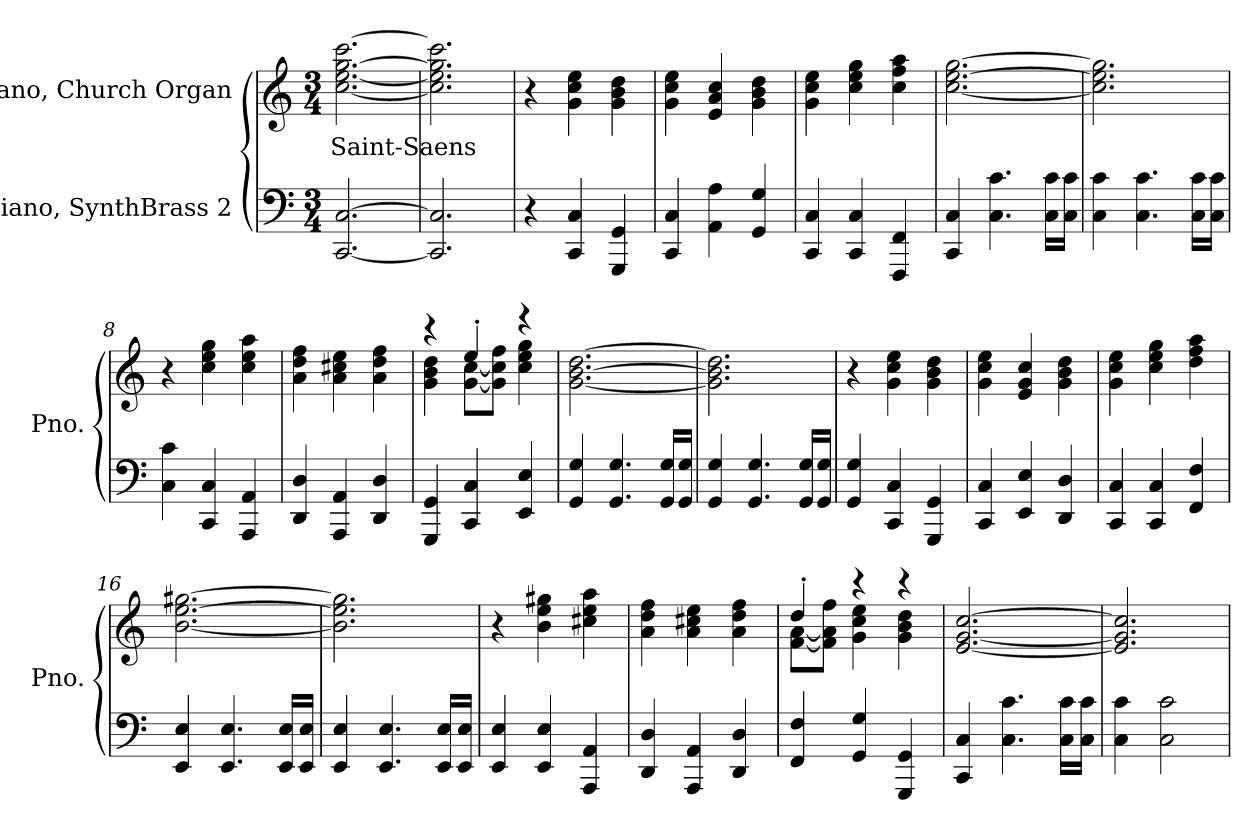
**kern	**kern	**text
*part2	*part1	*part1
*staff2	*staff1	*staff1
*I"Piano, SynthBrass 2	*I"Piano, Church Organ	*
*I'Pno.	*I'Pno.	*
*clefF4	*clefG2	*
*k[]	*k[]	*
*M3/4	*M3/4	*
*MM92	*MM92	*
=1	=1	=1
!	!	!LO:LY:b
[2.CC/ [2.C/	[2.cc\ [2.ee\ [2.gg\ [2.ccc\	Saint-Saens
=2	=2	=2
2.CC/] 2.C/]	2.cc\] 2.ee\] 2.gg\] 2.ccc\]	.
=3	=3	=3
4r	4r	.
4CC/ 4C/	4g\ 4cc\ 4ee\	.
4GGG/ 4GG/	4g\ 4b\ 4dd\	.
=4	=4	=4
4CC/ 4C/	4g\ 4cc\ 4ee\	.
4AA\ 4A\	4e/ 4a/ 4cc/	.
4GG/ 4G/	4g\ 4b\ 4dd\	.
=5	=5	=5
4CC/ 4C/	4g\ 4cc\ 4ee\	.
4CC/ 4C/	4cc\ 4ee\ 4gg\	.
4FFF/ 4FF/	4cc\ 4ff\ 4aa\	.
=6	=6	=6
4CC/ 4C/	[2.cc\ [2.ee\ [2.gg\	.
4.C\ 4.c\	.	.
16C\ 16c\LL	.	.
16C\ 16c\JJ	.	.
!!LO:LB:g=z
=7	=7	=7
4C\ 4c\	2.cc\] 2.ee\] 2.gg\]	.
4.C\ 4.c\	.	.
16C\ 16c\LL	.	.
16C\ 16c\JJ	.	.
=8	=8	=8
4C\ 4c\	4r	.
4CC/ 4C/	4cc\ 4ee\ 4gg\	.
4AAA/ 4AA/	4cc\ 4ee\ 4aa\	.
=9	=9	=9
4DD/ 4D/	4a\ 4dd\ 4ff\	.
4AAA/ 4AA/	4a\ 4cc#X\ 4ee\	.
4DD/ 4D/	4a\ 4dd\ 4ff\	.
=10	=10	=10
*	*^	*
4GGG/ 4GG/	4r	4g\ 4b\ 4dd\	.
4CC/ 4C/	4ee'/	[8g\ [8cc\L	.
.	.	8g\] 8cc\] 8ff\J	.
4EE/ 4E/	4r	4cc\ 4ee\ 4gg\	.
*	*v	*v	*
=11	=11	=11
4GG/ 4G/	[2.g\ [2.b\ [2.dd\	.
4.GG/ 4.G/	.	.
16GG/ 16G/LL	.	.
16GG/ 16G/JJ	.	.
=12	=12	=12
4GG/ 4G/	2.g\] 2.b\] 2.dd\]	.
4.GG/ 4.G/	.	.
16GG/ 16G/LL	.	.
16GG/ 16G/JJ	.	.
=13	=13	=13
4GG/ 4G/	4r	.
4CC/ 4C/	4g\ 4cc\ 4ee\	.
4GGG/ 4GG/	4g\ 4b\ 4dd\	.
=14	=14	=14
4CC/ 4C/	4g\ 4cc\ 4ee\	.
4EE/ 4E/	4e/ 4g/ 4cc/	.
4DD/ 4D/	4g\ 4b\ 4dd\	.
!!LO:LB:g=z
=15	=15	=15
4CC/ 4C/	4g\ 4cc\ 4ee\	.
4CC/ 4C/	4cc\ 4ee\ 4gg\	.
4FF/ 4F/	4dd\ 4ff\ 4aa\	.
=16	=16	=16
4EE/ 4E/	[2.b\ [2.ee\ [2.gg#X\	.
4.EE/ 4.E/	.	.
16EE/ 16E/LL	.	.
16EE/ 16E/JJ	.	.
=17	=17	=17
4EE/ 4E/	2.b\] 2.ee\] 2.gg#\]	.
4.EE/ 4.E/	.	.
16EE/ 16E/LL	.	.
16EE/ 16E/JJ	.	.
=18	=18	=18
4EE/ 4E/	4r	.
4EE/ 4E/	4b\ 4ee\ 4gg#X\	.
4AAA/ 4AA/	4cc#X\ 4ee\ 4aa\	.
=19	=19	=19
4DD/ 4D/	4a\ 4dd\ 4ff\	.
4AAA/ 4AA/	4a\ 4cc#X\ 4ee\	.
4DD/ 4D/	4a\ 4dd\ 4ff\	.
=20	=20	=20
*	*^	*
4FF/ 4F/	4dd'/	[8f\ [8a\L	.
.	.	8f\] 8a\] 8ff\J	.
4GG/ 4G/	4r	4g\ 4cc\ 4ee\	.
4GGG/ 4GG/	4r	4g\ 4b\ 4dd\	.
*	*v	*v	*
=21	=21	=21
4CC/ 4C/	[2.e/ [2.g/ [2.cc/	.
4.C\ 4.c\	.	.
16C\ 16c\LL	.	.
16C\ 16c\JJ	.	.
!!LO:LB:g=z
=22	=22	=22
4C\ 4c\	2.e/] 2.g/] 2.cc/]	.
2C\ 2c\	.	.
=	=	=
*-	*-	*-
